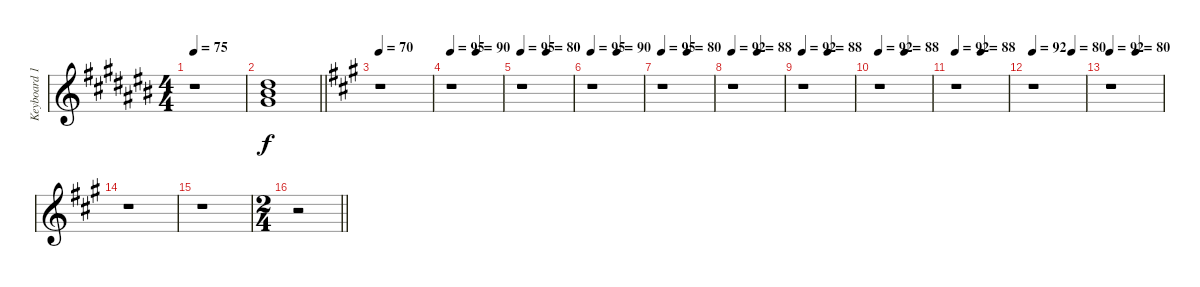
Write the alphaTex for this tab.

\track ("Keyboard 1" "Keyboard 1") {instrument synthbrass2}
\staff {score}
\tuning (E5 B4 G4 D4 A3 E3 B2) {hide}
\ts (4 4)
\tempo 75
\clef g2
\ks c#
r.1{dy f} |
\barLineRight lightlight
(1.2 1.3 13.4).1 |
\tempo 70
\ks a
r.1 |
\tempo 95
\tempo (90 0.5)
r.1 |
\tempo 95
\tempo (80 0.5)
r.1 |
\tempo 95
\tempo (90 0.5)
r.1 |
\tempo 95
\tempo (80 0.5)
r.1 |
\tempo 92
\tempo (88 0.5)
r.1 |
\tempo 92
\tempo (88 0.5)
r.1 |
\tempo 92
\tempo (88 0.5)
r.1 |
\tempo 92
\tempo (88 0.5)
r.1 |
\tempo 92
\tempo (80 0.75)
r.1 |
\tempo 92
\tempo (80 0.5)
r.1 |
r.1 |
r.1 |
\ts (2 4)
\barLineRight lightlight
r.2
